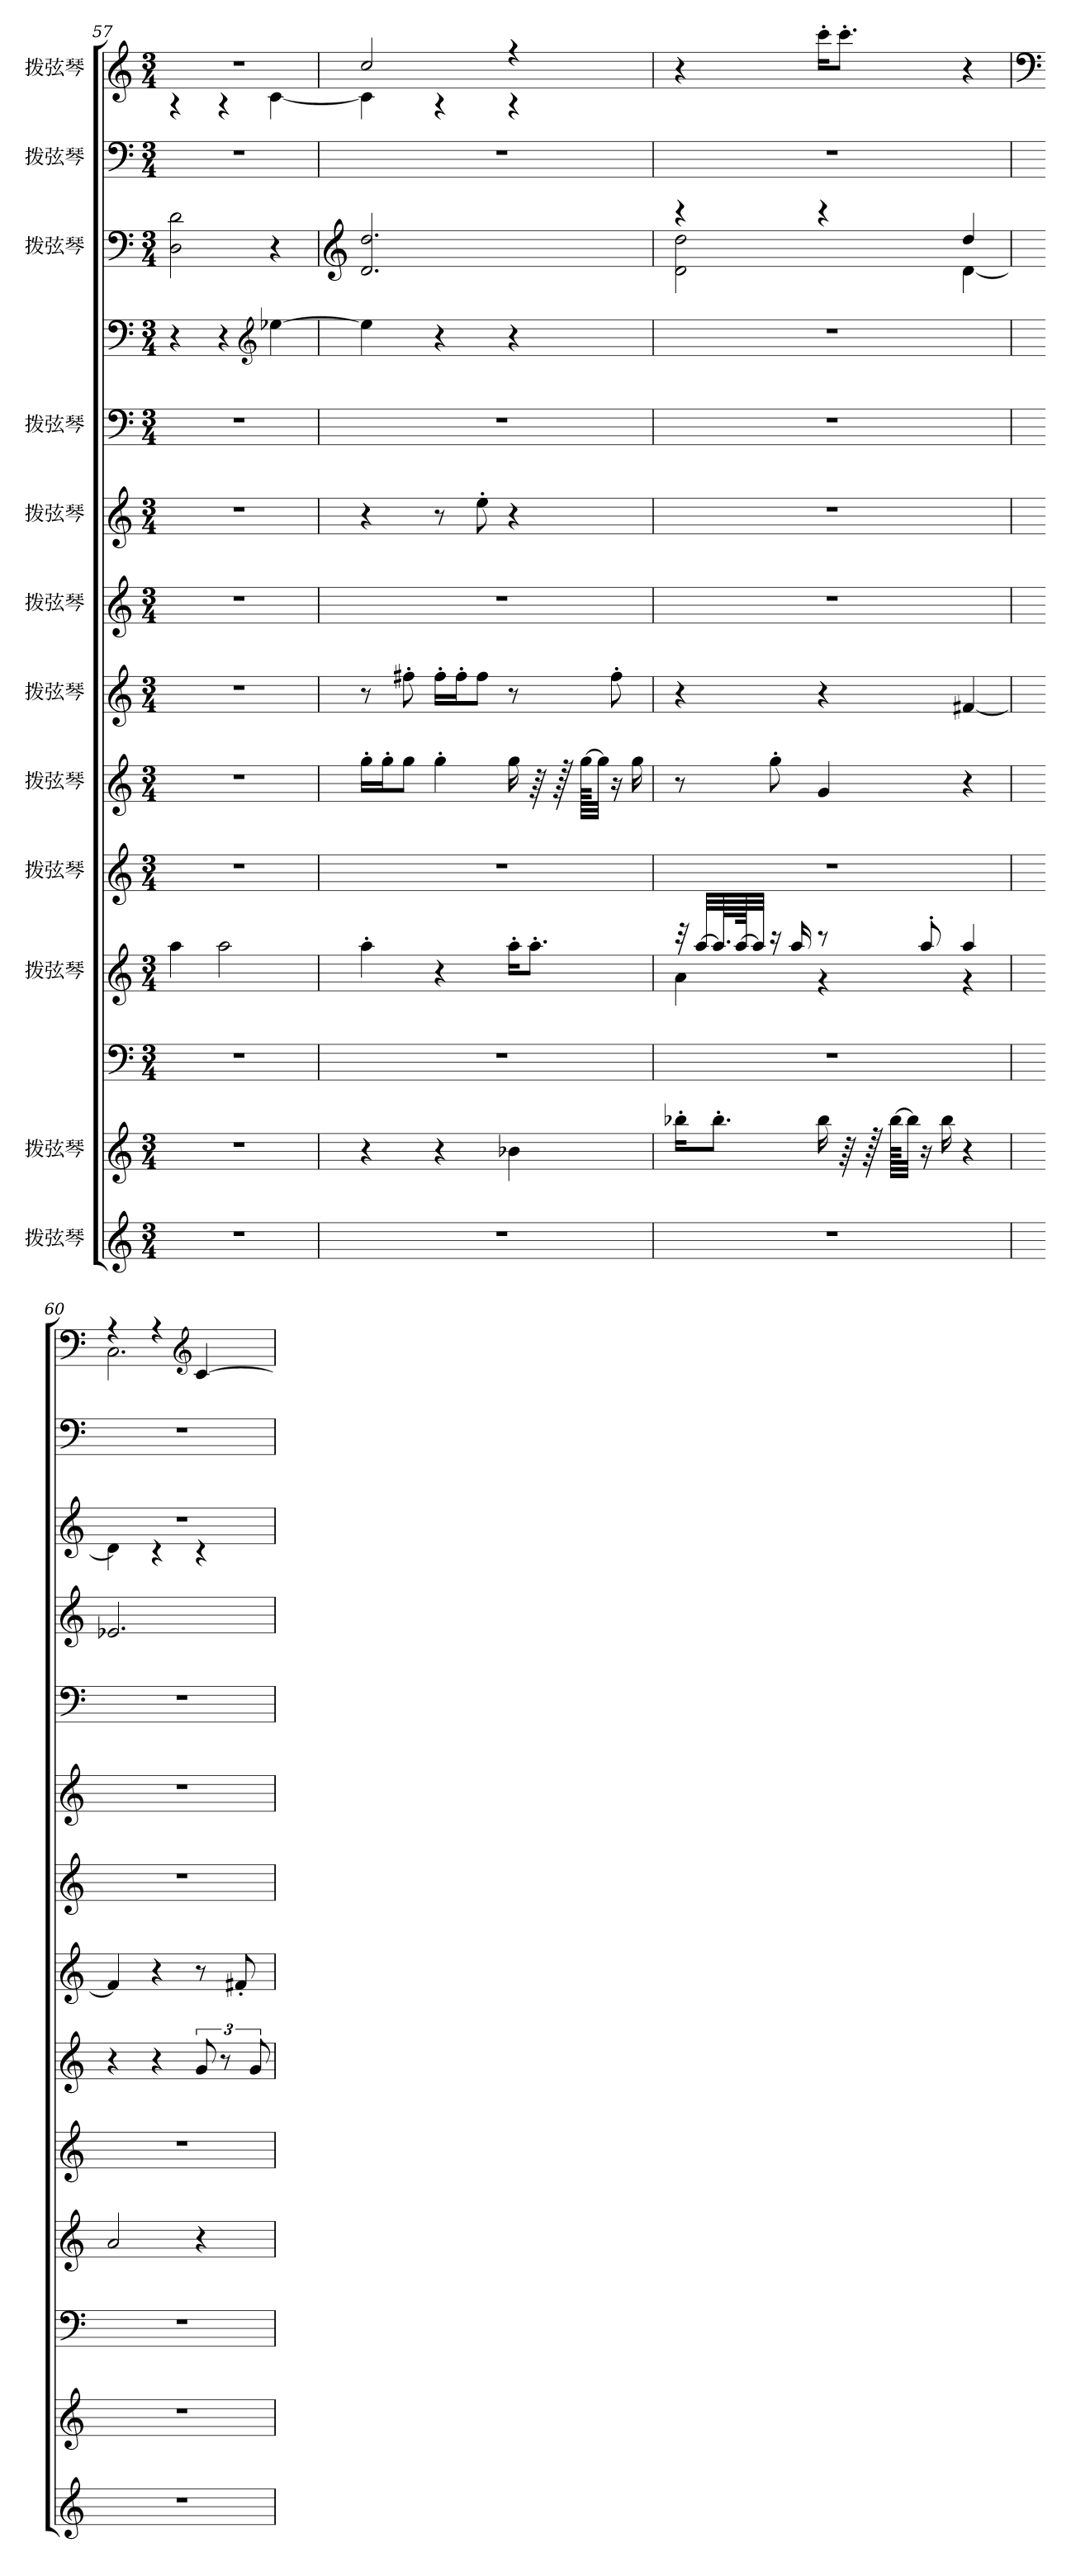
**kern	**kern	**kern	**kern	**kern	**kern	**kern	**kern	**kern	**kern	**kern	**kern	**kern	**kern
*part12	*part11	*part11	*part10	*part9	*part8	*part7	*part6	*part5	*part4	*part4	*part3	*part2	*part1
*staff14	*staff13	*staff12	*staff11	*staff10	*staff9	*staff8	*staff7	*staff6	*staff5	*staff4	*staff3	*staff2	*staff1
*I"拨弦琴	*I"拨弦琴	*	*I"拨弦琴	*I"拨弦琴	*I"拨弦琴	*I"拨弦琴	*I"拨弦琴	*I"拨弦琴	*I"拨弦琴	*	*I"拨弦琴	*I"拨弦琴	*I"拨弦琴
*clefG2	*clefG2	*clefF4	*clefG2	*clefG2	*clefG2	*clefG2	*clefG2	*clefG2	*clefF4	*clefF4	*clefF4	*clefF4	*clefG2
*k[]	*k[]	*k[]	*k[]	*k[]	*k[]	*k[]	*k[]	*k[]	*k[]	*k[]	*k[]	*k[]	*k[]
*M3/4	*M3/4	*M3/4	*M3/4	*M3/4	*M3/4	*M3/4	*M3/4	*M3/4	*M3/4	*M3/4	*M3/4	*M3/4	*M3/4
=57	=57	=57	=57	=57	=57	=57	=57	=57	=57	=57	=57	=57	=57
*	*	*	*	*	*	*	*	*	*	*	*	*	*^
2.r	2.r	2.r	4aa\	2.r	2.r	2.r	2.r	2.r	2.r	4r	2D\ 2d\	2.r	2.r	4r
.	.	.	2aa\	.	.	.	.	.	.	4r	.	.	.	4r
*	*	*	*	*	*	*	*	*	*	*clefG2	*	*	*	*
.	.	.	.	.	.	.	.	.	.	[4ee-X\	4r	.	.	[4c\
!!LO:PB:g=z	!!
=58	=58	=58	=58	=58	=58	=58	=58	=58	=58	=58	=58	=58	=58	=58
*	*	*	*	*	*	*	*	*	*	*	*clefG2	*	*	*
2.r	4r	2.r	4aa'\	2.r	16gg'\LL	8r	2.r	4r	2.r	4ee-\]	2.d/ 2.dd/	2.r	2cc/	4c\]
.	.	.	.	.	16gg'\J	.	.	.	.	.	.	.	.	.
.	.	.	.	.	8gg\J	8ff#X'\	.	.	.	.	.	.	.	.
.	4r	.	4r	.	4gg'\	16ff#'\LL	.	8r	.	4r	.	.	.	4r
.	.	.	.	.	.	16ff#'\J	.	.	.	.	.	.	.	.
.	.	.	.	.	.	8ff#\J	.	8ee'\	.	.	.	.	.	.
.	4b-X\	.	16aa'\KL	.	16gg\	8r	.	4r	.	4r	.	.	4r	4r
.	.	.	8.aa'\J	.	64r	.	.	.	.	.	.	.	.	.
.	.	.	.	.	128r	.	.	.	.	.	.	.	.	.
.	.	.	.	.	[128gg\KKLLL	.	.	.	.	.	.	.	.	.
.	.	.	.	.	32gg\JJJ]	.	.	.	.	.	.	.	.	.
.	.	.	.	.	16r	8ff#'\	.	.	.	.	.	.	.	.
.	.	.	.	.	16gg\	.	.	.	.	.	.	.	.	.
*	*	*	*	*	*	*	*	*	*	*	*	*	*v	*v
=59	=59	=59	=59	=59	=59	=59	=59	=59	=59	=59	=59	=59	=59
*	*	*	*^	*	*	*	*	*	*	*	*^	*	*
2.r	16bb-X'\KL	2.r	32r	4a\	2.r	8r	4r	2.r	2.r	2.r	2.r	4r	2d\ 2dd\	2.r	4r
.	.	.	[32aa/LLL	.	.	.	.	.	.	.	.	.	.	.	.
.	8.bb-'\J	.	64.aa/L]	.	.	.	.	.	.	.	.	.	.	.	.
.	.	.	[128aa/JK	.	.	.	.	.	.	.	.	.	.	.	.
.	.	.	32aa/JJJ]	.	.	.	.	.	.	.	.	.	.	.	.
.	.	.	16r	.	.	8gg'\	.	.	.	.	.	.	.	.	.
.	.	.	16aa/	.	.	.	.	.	.	.	.	.	.	.	.
.	16bb-\	.	8r	4r	.	4g/	4r	.	.	.	.	4r	.	.	16ccc'\KL
.	64r	.	.	.	.	.	.	.	.	.	.	.	.	.	8.ccc'\J
.	128r	.	.	.	.	.	.	.	.	.	.	.	.	.	.
.	[128bb-\KKLLL	.	.	.	.	.	.	.	.	.	.	.	.	.	.
.	32bb-\JJJ]	.	.	.	.	.	.	.	.	.	.	.	.	.	.
.	16r	.	8aa'/	.	.	.	.	.	.	.	.	.	.	.	.
.	16bb-\	.	.	.	.	.	.	.	.	.	.	.	.	.	.
.	4r	.	4aa/	4r	.	4r	[4f#X/	.	.	.	.	4dd/	[4d\	.	4r
*	*	*	*v	*v	*	*	*	*	*	*	*	*	*	*	*
=60	=60	=60	=60	=60	=60	=60	=60	=60	=60	=60	=60	=60	=60	=60
*	*	*	*	*	*	*	*	*	*	*	*	*	*	*clefF4
*	*	*	*	*	*	*	*	*	*	*	*	*	*	*^
2.r	2.r	2.r	2a/	2.r	4r	4f#/]	2.r	2.r	2.r	2.e-X/	2.r	4d\]	2.r	4r	2.C\
.	.	.	.	.	4r	4r	.	.	.	.	.	4r	.	4r	.
*	*	*	*	*	*	*	*	*	*	*	*	*	*	*clefG2	*
.	.	.	4r	.	12g/	8r	.	.	.	.	.	4r	.	[4c/	.
.	.	.	.	.	12r	.	.	.	.	.	.	.	.	.	.
.	.	.	.	.	.	8f#X'/	.	.	.	.	.	.	.	.	.
.	.	.	.	.	12g/	.	.	.	.	.	.	.	.	.	.
*	*	*	*	*	*	*	*	*	*	*	*v	*v	*	*v	*v
=	=	=	=	=	=	=	=	=	=	=	=	=	=
*-	*-	*-	*-	*-	*-	*-	*-	*-	*-	*-	*-	*-	*-
